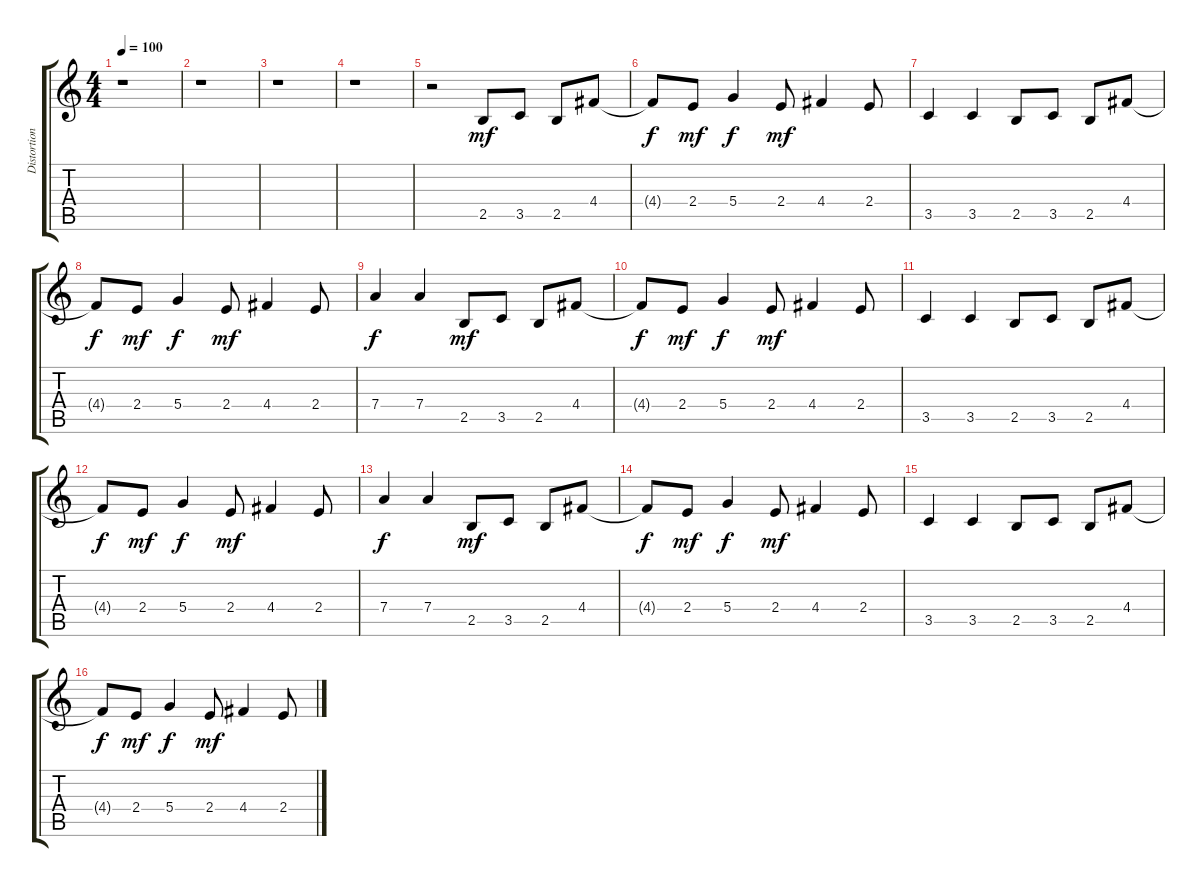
\track ("Distortion Guitar" "Distortion") {instrument overdrivenguitar}
\staff {score tabs}
\tuning (E4 B3 G3 D3 A2 E2) {hide}
\ts (4 4)
\tempo 100
\clef g2
\ks c
r.1{dy mf} |
r.1 |
r.1 |
r.1 |
r.2 2.5.8 3.5.8 2.5.8 4.4.8 |
4.4{t}.8{dy f} 2.4.8{dy mf} 5.4.4{dy f} 2.4.8{dy mf} 4.4.4 2.4.8 |
3.5.4 3.5.4 2.5.8 3.5.8 2.5.8 4.4.8 |
4.4{t}.8{dy f} 2.4.8{dy mf} 5.4.4{dy f} 2.4.8{dy mf} 4.4.4 2.4.8 |
7.4.4{dy f} 7.4.4 2.5.8{dy mf} 3.5.8 2.5.8 4.4.8 |
4.4{t}.8{dy f} 2.4.8{dy mf} 5.4.4{dy f} 2.4.8{dy mf} 4.4.4 2.4.8 |
3.5.4 3.5.4 2.5.8 3.5.8 2.5.8 4.4.8 |
4.4{t}.8{dy f} 2.4.8{dy mf} 5.4.4{dy f} 2.4.8{dy mf} 4.4.4 2.4.8 |
7.4.4{dy f} 7.4.4 2.5.8{dy mf} 3.5.8 2.5.8 4.4.8 |
4.4{t}.8{dy f} 2.4.8{dy mf} 5.4.4{dy f} 2.4.8{dy mf} 4.4.4 2.4.8 |
3.5.4 3.5.4 2.5.8 3.5.8 2.5.8 4.4.8 |
4.4{t}.8{dy f} 2.4.8{dy mf} 5.4.4{dy f} 2.4.8{dy mf} 4.4.4 2.4.8
